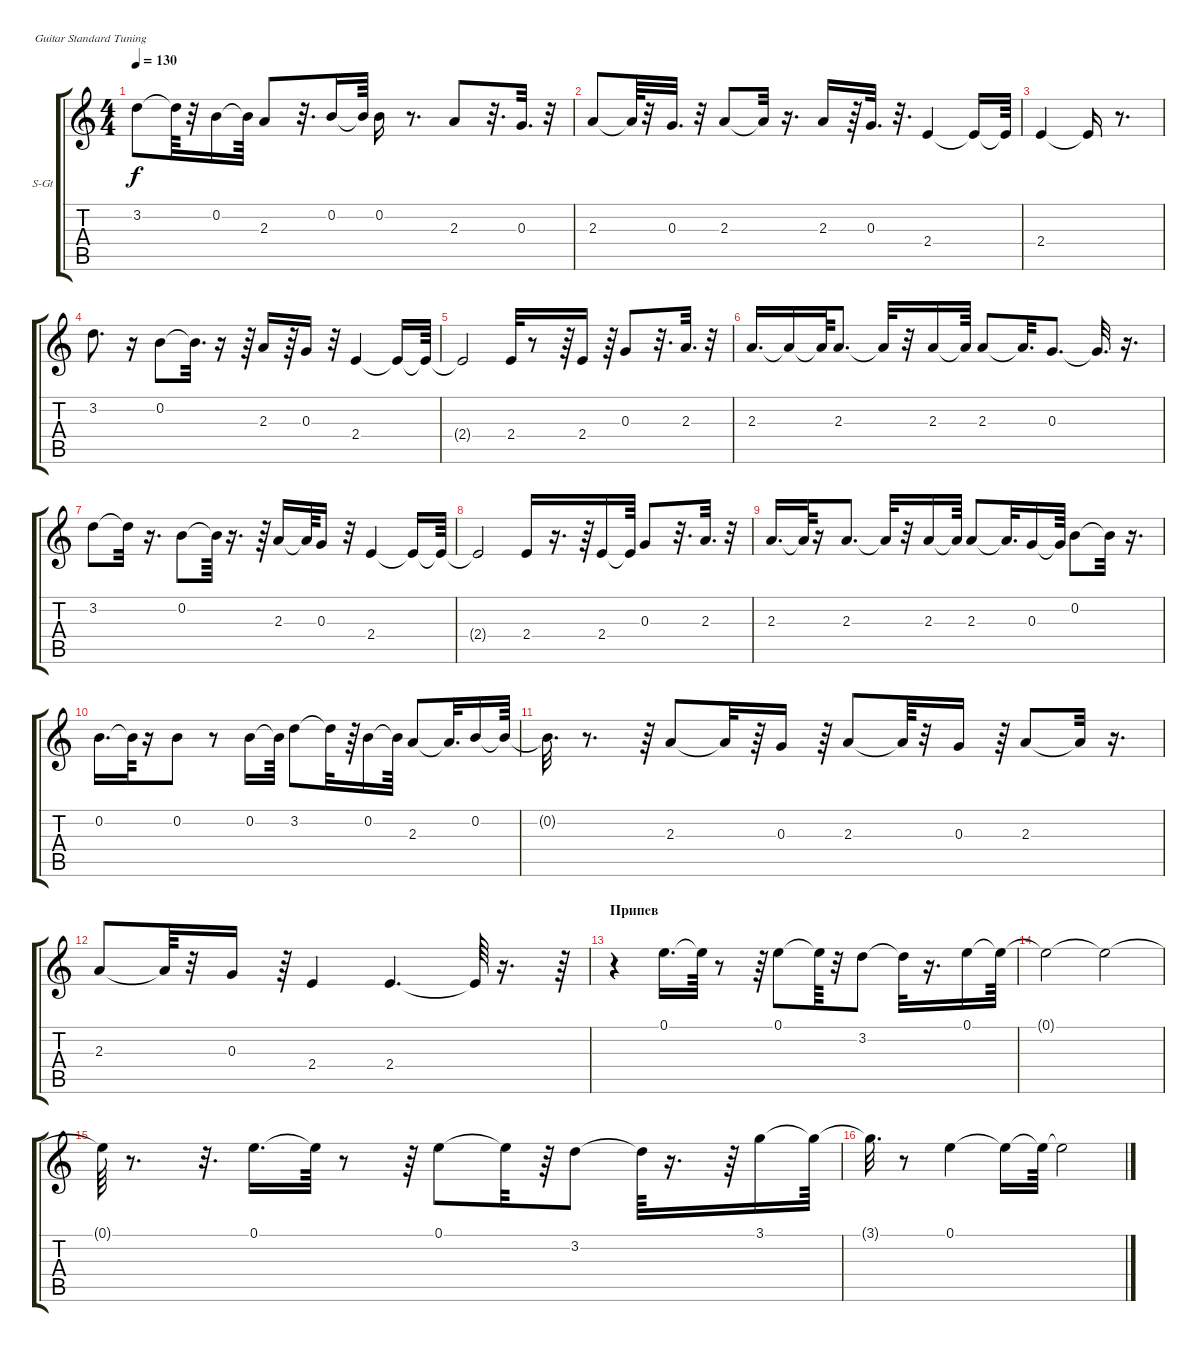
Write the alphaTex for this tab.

\defaultSystemsLayout 4
\bracketExtendMode groupsimilarinstruments
\firstSystemTrackNameOrientation horizontal
\otherSystemsTrackNameOrientation horizontal
\track ("В. Бутусов (вокал)" "S-Gt") {instrument acousticguitarsteel}
\staff {score tabs}
\tuning (E4 B3 G3 D3 A2 E2)
\ts (4 4)
\tempo 130
\clef g2
\ks c
3.2.8{dy f} 3.2{t}.64 r.32 0.2.16 0.2{t}.64 2.3.8 r.32{d} 0.2.16 0.2{t}.64 0.2.16 r.8{d} 2.3.8 r.32{d} 0.3.32{d} r.32 |
2.3.8 2.3{t}.64 r.32 0.3.32{d} r.32 2.3.8 2.3{t}.32 r.16{d} 2.3.16 r.64 0.3.32{d} r.32{d} 2.4.4 2.4{t}.16 2.4{t}.64 |
2.4.4 2.4{t}.16 r.8{d} |
3.2.8{d} r.16 0.2.8 0.2{t}.32{d} r.16 r.64 2.3.16 r.64 0.3.16 r.32 2.4.4 2.4{t}.16 2.4{t}.64 |
2.4{t}.2 2.4.32 r.8 r.64 2.4.16 r.64 0.3.8 r.32{d} 2.3.32{d} r.32 |
2.3.16{d} 2.3{t}.16 2.3{t}.64 2.3.8{d} 2.3{t}.32 r.32 2.3.16 2.3{t}.64 2.3.8 2.3{t}.32{d} 0.3.8{d} 0.3{t}.32{d} r.16{d} |
3.2.8 3.2{t}.32 r.16{d} 0.2.8 0.2{t}.64 r.16{d} r.64 2.3.16 2.3{t}.64 0.3.16 r.32 2.4.4 2.4{t}.16 2.4{t}.64 |
2.4{t}.2 2.4.16 r.16{d} r.64 2.4.16 2.4{t}.64 0.3.8 r.32{d} 2.3.32{d} r.32 |
2.3.16{d} 2.3{t}.64 r.16 2.3.8{d} 2.3{t}.32 r.32 2.3.16 2.3{t}.64 2.3.8 2.3{t}.32{d} 0.3.16 0.3{t}.64 0.2.8 0.2{t}.32 r.16{d} |
0.2.16{d} 0.2{t}.64 r.16 0.2.8 r.8 0.2.16 0.2{t}.64 3.2.8 3.2{t}.32 r.64 0.2.16 0.2{t}.64 2.3.8 2.3{t}.32{d} 0.2.16 0.2{t}.64 |
0.2{t}.32{d} r.8{d} r.64 2.3.8 2.3{t}.32 r.64 0.3.16 r.64 2.3.8 2.3{t}.64 r.32 0.3.16 r.64 2.3.8 2.3{t}.32 r.16{d} |
2.3.8 2.3{t}.64 r.32 0.3.16 r.64 2.4.4 2.4.4{d} 2.4{t}.64 r.16{d} r.64 |
\section ("" "Припев")
r.4 0.1.16{d} 0.1{t}.64 r.8 r.64 0.1.8 0.1{t}.64 r.32 3.2.8 3.2{t}.32 r.16{d} 0.1.16 0.1{t}.64 |
0.1{t}.2 0.1{t}.2 |
0.1{t}.64 r.8{d} r.32{d} 0.1.16{d} 0.1{t}.64 r.8 r.64 0.1.8 0.1{t}.32 r.64 3.2.8 3.2{t}.64 r.16{d} r.64 3.1.16 3.1{t}.64 |
3.1{t}.32{d} r.8 0.1.4 0.1{t}.16 0.1{t}.64 0.1{t}.2
